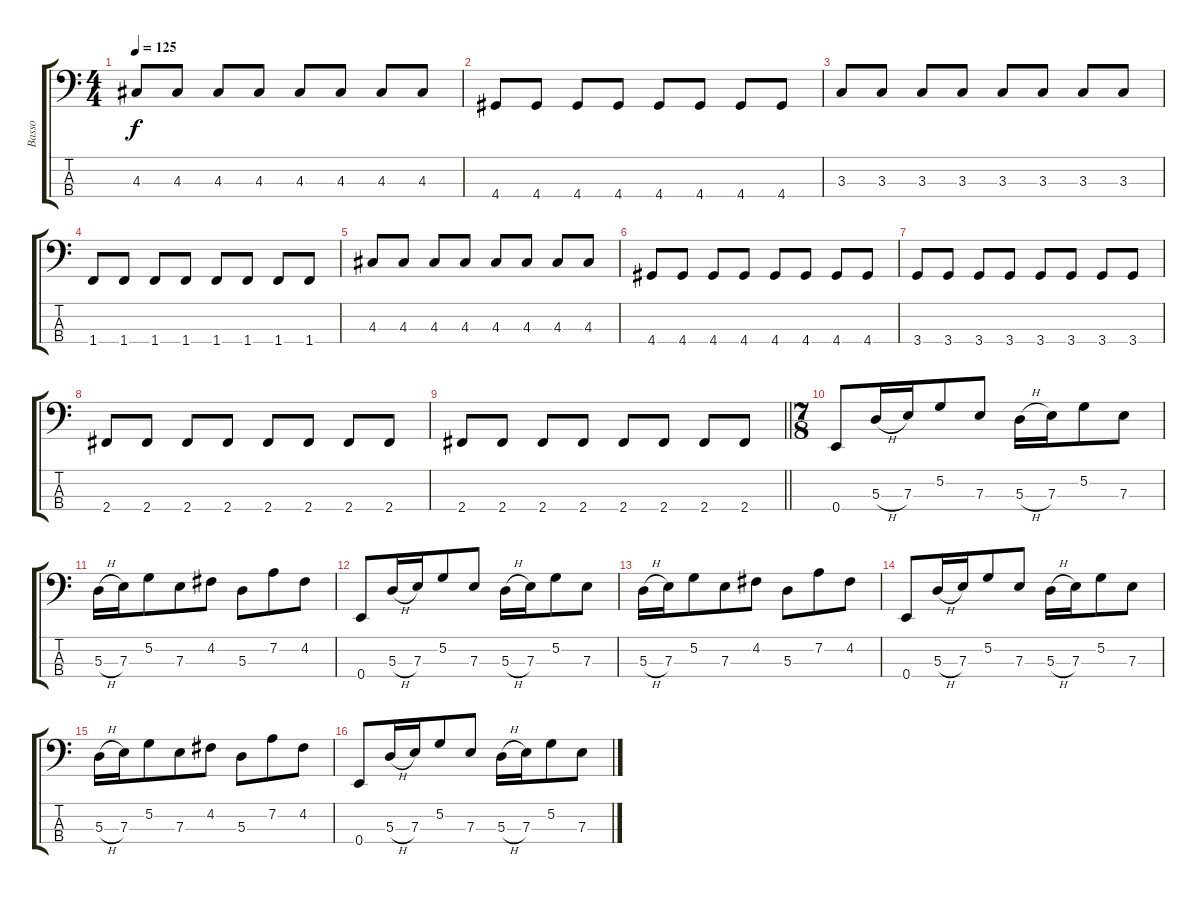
\track ("Basso" "Basso") {instrument electricbassfinger}
\staff {score tabs}
\tuning (G2 D2 A1 E1) {hide}
\ts (4 4)
\tempo 125
\clef f4
\ks c
4.3.8{dy f} 4.3.8 4.3.8 4.3.8 4.3.8 4.3.8 4.3.8 4.3.8 |
4.4.8 4.4.8 4.4.8 4.4.8 4.4.8 4.4.8 4.4.8 4.4.8 |
3.3.8 3.3.8 3.3.8 3.3.8 3.3.8 3.3.8 3.3.8 3.3.8 |
1.4.8 1.4.8 1.4.8 1.4.8 1.4.8 1.4.8 1.4.8 1.4.8 |
4.3.8 4.3.8 4.3.8 4.3.8 4.3.8 4.3.8 4.3.8 4.3.8 |
4.4.8 4.4.8 4.4.8 4.4.8 4.4.8 4.4.8 4.4.8 4.4.8 |
3.4.8 3.4.8 3.4.8 3.4.8 3.4.8 3.4.8 3.4.8 3.4.8 |
2.4.8 2.4.8 2.4.8 2.4.8 2.4.8 2.4.8 2.4.8 2.4.8 |
\barLineRight lightlight
2.4.8 2.4.8 2.4.8 2.4.8 2.4.8 2.4.8 2.4.8 2.4.8 |
\ts (7 8)
\section ("" "")
0.4.8{volume 15 balance 8} 5.3{h}.16 7.3.16 5.2.8 7.3.8 5.3{h}.16 7.3.16 5.2.8 7.3.8 |
5.3{h}.16 7.3.16 5.2.8 7.3.8 4.2.8 5.3.8 7.2.8 4.2.8 |
0.4.8 5.3{h}.16 7.3.16 5.2.8 7.3.8 5.3{h}.16 7.3.16 5.2.8 7.3.8 |
5.3{h}.16 7.3.16 5.2.8 7.3.8 4.2.8 5.3.8 7.2.8 4.2.8 |
0.4.8 5.3{h}.16 7.3.16 5.2.8 7.3.8 5.3{h}.16 7.3.16 5.2.8 7.3.8 |
5.3{h}.16 7.3.16 5.2.8 7.3.8 4.2.8 5.3.8 7.2.8 4.2.8 |
0.4.8 5.3{h}.16 7.3.16 5.2.8 7.3.8 5.3{h}.16 7.3.16 5.2.8 7.3.8
